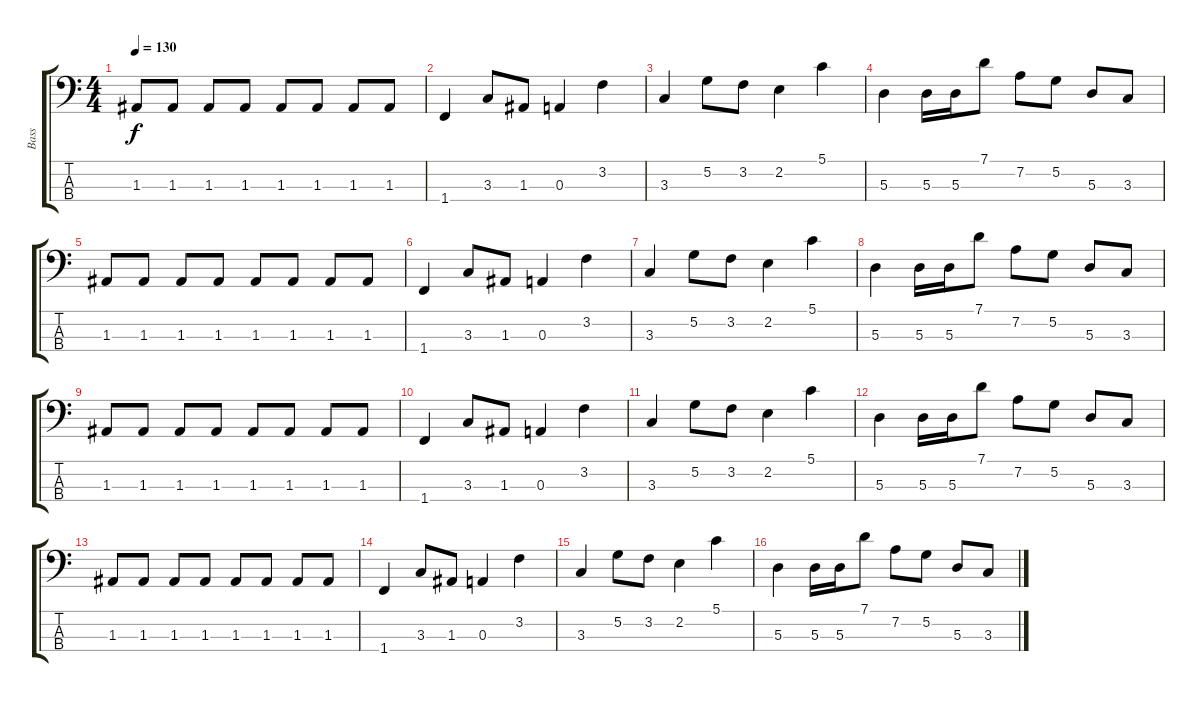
\track ("Bass" "Bass") {instrument electricbassfinger}
\staff {score tabs}
\tuning (G2 D2 A1 E1) {hide}
\ts (4 4)
\tempo 130
\clef f4
\ks c
1.3.8{dy f} 1.3.8 1.3.8 1.3.8 1.3.8 1.3.8 1.3.8 1.3.8 |
1.4.4 3.3.8 1.3.8 0.3.4 3.2.4 |
3.3.4 5.2.8 3.2.8 2.2.4 5.1.4 |
5.3.4 5.3.16 5.3.16 7.1.8 7.2.8 5.2.8 5.3.8 3.3.8 |
1.3.8 1.3.8 1.3.8 1.3.8 1.3.8 1.3.8 1.3.8 1.3.8 |
1.4.4 3.3.8 1.3.8 0.3.4 3.2.4 |
3.3.4 5.2.8 3.2.8 2.2.4 5.1.4 |
5.3.4 5.3.16 5.3.16 7.1.8 7.2.8 5.2.8 5.3.8 3.3.8 |
1.3.8 1.3.8 1.3.8 1.3.8 1.3.8 1.3.8 1.3.8 1.3.8 |
1.4.4 3.3.8 1.3.8 0.3.4 3.2.4 |
3.3.4 5.2.8 3.2.8 2.2.4 5.1.4 |
5.3.4 5.3.16 5.3.16 7.1.8 7.2.8 5.2.8 5.3.8 3.3.8 |
1.3.8 1.3.8 1.3.8 1.3.8 1.3.8 1.3.8 1.3.8 1.3.8 |
1.4.4 3.3.8 1.3.8 0.3.4 3.2.4 |
3.3.4 5.2.8 3.2.8 2.2.4 5.1.4 |
5.3.4 5.3.16 5.3.16 7.1.8 7.2.8 5.2.8 5.3.8 3.3.8
